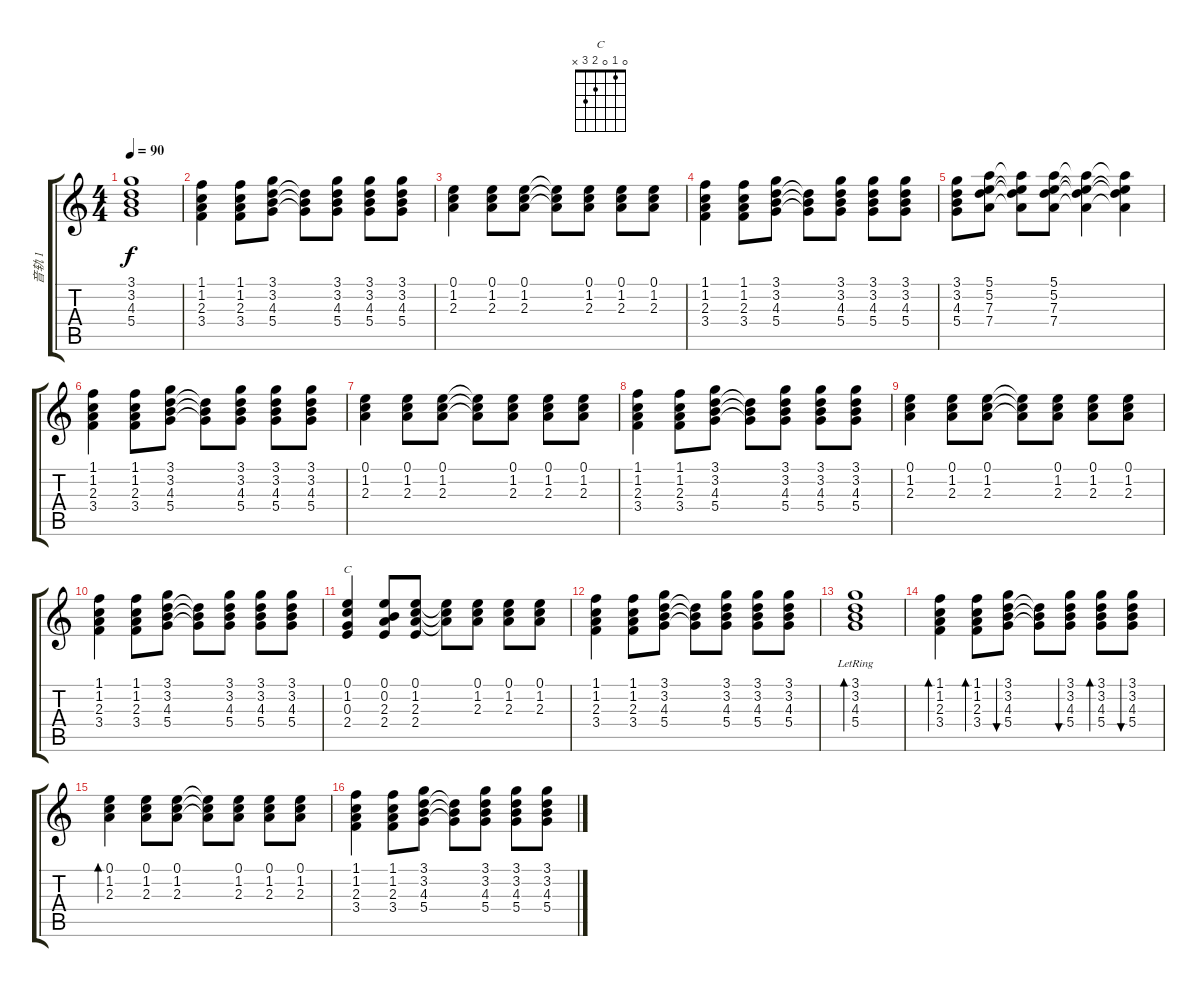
\track ("音轨 1" "音轨 1") {instrument acousticguitarsteel}
\staff {score tabs}
\tuning (E4 B3 G3 D3 A2 E2) {hide}
\chord ("C" 0 1 0 2 3 x)
\ts (4 4)
\tempo 90
\clef g2
\ks c
(3.1{t} 3.2{t} 4.3{t} 5.4{t}).1{dy f} |
(1.1 1.2 2.3 3.4).4 (1.1 1.2 2.3 3.4).8 (3.1 3.2 4.3 5.4).8 (3.2{t} 4.3{t} 5.4{t}).8 (3.1 3.2 4.3 5.4).8 (3.1 3.2 4.3 5.4).8 (3.1 3.2 4.3 5.4).8 |
(0.1 1.2 2.3).4 (0.1 1.2 2.3).8 (0.1 1.2 2.3).8 (0.1{t} 1.2{t} 2.3{t}).8 (0.1 1.2 2.3).8 (0.1 1.2 2.3).8 (0.1 1.2 2.3).8 |
(1.1 1.2 2.3 3.4).4 (1.1 1.2 2.3 3.4).8 (3.1 3.2 4.3 5.4).8 (3.2{t} 4.3{t} 5.4{t}).8 (3.1 3.2 4.3 5.4).8 (3.1 3.2 4.3 5.4).8 (3.1 3.2 4.3 5.4).8 |
(3.1 3.2 4.3 5.4).8 (5.1 5.2 7.3 7.4).8 (5.1{t} 5.2{t} 7.3{t} 7.4{t}).8 (5.1 5.2 7.3 7.4).8 (5.1{t} 5.2{t} 7.3{t} 7.4{t}).4 (5.1{t} 5.2{t} 7.3{t} 7.4{t}).4 |
(1.1 1.2 2.3 3.4).4 (1.1 1.2 2.3 3.4).8 (3.1 3.2 4.3 5.4).8 (3.2{t} 4.3{t} 5.4{t}).8 (3.1 3.2 4.3 5.4).8 (3.1 3.2 4.3 5.4).8 (3.1 3.2 4.3 5.4).8 |
(0.1 1.2 2.3).4 (0.1 1.2 2.3).8 (0.1 1.2 2.3).8 (0.1{t} 1.2{t} 2.3{t}).8 (0.1 1.2 2.3).8 (0.1 1.2 2.3).8 (0.1 1.2 2.3).8 |
(1.1 1.2 2.3 3.4).4 (1.1 1.2 2.3 3.4).8 (3.1 3.2 4.3 5.4).8 (3.2{t} 4.3{t} 5.4{t}).8 (3.1 3.2 4.3 5.4).8 (3.1 3.2 4.3 5.4).8 (3.1 3.2 4.3 5.4).8 |
(0.1 1.2 2.3).4 (0.1 1.2 2.3).8 (0.1 1.2 2.3).8 (0.1{t} 1.2{t} 2.3{t}).8 (0.1 1.2 2.3).8 (0.1 1.2 2.3).8 (0.1 1.2 2.3).8 |
(1.1 1.2 2.3 3.4).4 (1.1 1.2 2.3 3.4).8 (3.1 3.2 4.3 5.4).8 (3.2{t} 4.3{t} 5.4{t}).8 (3.1 3.2 4.3 5.4).8 (3.1 3.2 4.3 5.4).8 (3.1 3.2 4.3 5.4).8 |
(0.1 1.2 0.3 2.4).4{ch "C"} (0.1 0.2 2.3 2.4).8 (0.1 1.2 2.3 2.4).8 (0.1{t} 1.2{t} 2.3{t}).8 (0.1 1.2 2.3).8 (0.1 1.2 2.3).8 (0.1 1.2 2.3).8 |
(1.1 1.2 2.3 3.4).4 (1.1 1.2 2.3 3.4).8 (3.1 3.2 4.3 5.4).8 (3.2{t} 4.3{t} 5.4{t}).8 (3.1 3.2 4.3 5.4).8 (3.1 3.2 4.3 5.4).8 (3.1 3.2 4.3 5.4).8 |
(3.1{lr} 3.2{lr} 4.3{lr} 5.4{lr}).1{bd 240} |
(1.1 1.2 2.3 3.4).4{bd 30} (1.1 1.2 2.3 3.4).8{bd 30} (3.1 3.2 4.3 5.4).8{bu 30} (3.2{t} 4.3{t} 5.4{t}).8 (3.1 3.2 4.3 5.4).8{bu 30} (3.1 3.2 4.3 5.4).8{bd 30} (3.1 3.2 4.3 5.4).8{bu 30} |
(0.1 1.2 2.3).4{bd 30} (0.1 1.2 2.3).8 (0.1 1.2 2.3).8 (0.1{t} 1.2{t} 2.3{t}).8 (0.1 1.2 2.3).8 (0.1 1.2 2.3).8 (0.1 1.2 2.3).8 |
(1.1 1.2 2.3 3.4).4 (1.1 1.2 2.3 3.4).8 (3.1 3.2 4.3 5.4).8 (3.2{t} 4.3{t} 5.4{t}).8 (3.1 3.2 4.3 5.4).8 (3.1 3.2 4.3 5.4).8 (3.1 3.2 4.3 5.4).8
